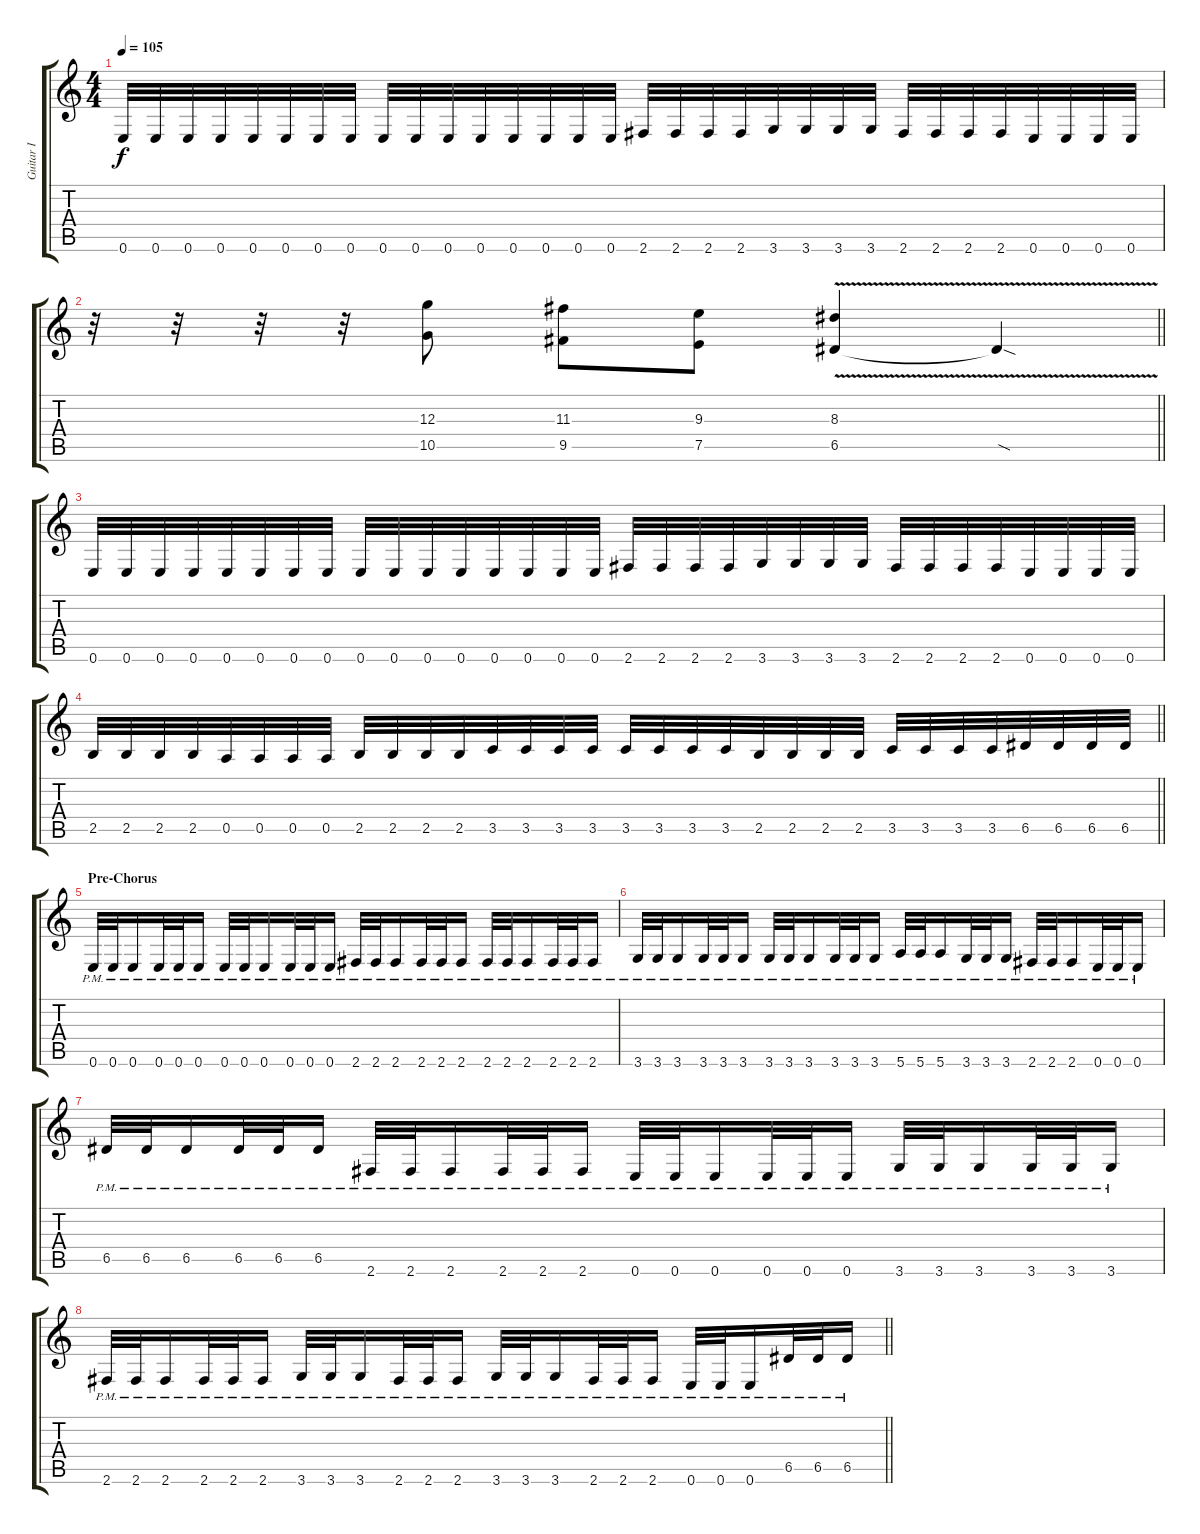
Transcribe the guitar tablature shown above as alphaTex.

\track ("Guitar I" "Guitar I") {instrument distortionguitar}
\staff {score tabs}
\tuning (E4 B3 G3 D3 A2 E2) {hide}
\ts (4 4)
\tempo 105
\clef g2
\ks c
0.6.32{dy f} 0.6.32 0.6.32 0.6.32 0.6.32 0.6.32 0.6.32 0.6.32 0.6.32 0.6.32 0.6.32 0.6.32 0.6.32 0.6.32 0.6.32 0.6.32 2.6.32 2.6.32 2.6.32 2.6.32 3.6.32 3.6.32 3.6.32 3.6.32 2.6.32 2.6.32 2.6.32 2.6.32 0.6.32 0.6.32 0.6.32 0.6.32 |
\barLineRight lightlight
r.32 r.32 r.32 r.32 (12.3 10.5).8 (11.3 9.5).8 (9.3 7.5).8 (8.3{v} 6.5{v}).4 6.5{v sod t}.4 |
0.6.32 0.6.32 0.6.32 0.6.32 0.6.32 0.6.32 0.6.32 0.6.32 0.6.32 0.6.32 0.6.32 0.6.32 0.6.32 0.6.32 0.6.32 0.6.32 2.6.32 2.6.32 2.6.32 2.6.32 3.6.32 3.6.32 3.6.32 3.6.32 2.6.32 2.6.32 2.6.32 2.6.32 0.6.32 0.6.32 0.6.32 0.6.32 |
\barLineRight lightlight
2.5.32 2.5.32 2.5.32 2.5.32 0.5.32 0.5.32 0.5.32 0.5.32 2.5.32 2.5.32 2.5.32 2.5.32 3.5.32 3.5.32 3.5.32 3.5.32 3.5.32 3.5.32 3.5.32 3.5.32 2.5.32 2.5.32 2.5.32 2.5.32 3.5.32 3.5.32 3.5.32 3.5.32 6.5.32 6.5.32 6.5.32 6.5.32 |
\section ("" "Pre-Chorus")
0.6{pm}.32 0.6{pm}.32 0.6{pm}.16 0.6{pm}.32 0.6{pm}.32 0.6{pm}.16 0.6{pm}.32 0.6{pm}.32 0.6{pm}.16 0.6{pm}.32 0.6{pm}.32 0.6{pm}.16 2.6{pm}.32 2.6{pm}.32 2.6{pm}.16 2.6{pm}.32 2.6{pm}.32 2.6{pm}.16 2.6{pm}.32 2.6{pm}.32 2.6{pm}.16 2.6{pm}.32 2.6{pm}.32 2.6{pm}.16 |
3.6{pm}.32 3.6{pm}.32 3.6{pm}.16 3.6{pm}.32 3.6{pm}.32 3.6{pm}.16 3.6{pm}.32 3.6{pm}.32 3.6{pm}.16 3.6{pm}.32 3.6{pm}.32 3.6{pm}.16 5.6{pm}.32 5.6{pm}.32 5.6{pm}.16 3.6{pm}.32 3.6{pm}.32 3.6{pm}.16 2.6{pm}.32 2.6{pm}.32 2.6{pm}.16 0.6{pm}.32 0.6{pm}.32 0.6{pm}.16 |
6.5{pm}.32 6.5{pm}.32 6.5{pm}.16 6.5{pm}.32 6.5{pm}.32 6.5{pm}.16 2.6{pm}.32 2.6{pm}.32 2.6{pm}.16 2.6{pm}.32 2.6{pm}.32 2.6{pm}.16 0.6{pm}.32 0.6{pm}.32 0.6{pm}.16 0.6{pm}.32 0.6{pm}.32 0.6{pm}.16 3.6{pm}.32 3.6{pm}.32 3.6{pm}.16 3.6{pm}.32 3.6{pm}.32 3.6{pm}.16 |
\barLineRight lightlight
2.6{pm}.32 2.6{pm}.32 2.6{pm}.16 2.6{pm}.32 2.6{pm}.32 2.6{pm}.16 3.6{pm}.32 3.6{pm}.32 3.6{pm}.16 2.6{pm}.32 2.6{pm}.32 2.6{pm}.16 3.6{pm}.32 3.6{pm}.32 3.6{pm}.16 2.6{pm}.32 2.6{pm}.32 2.6{pm}.16 0.6{pm}.32 0.6{pm}.32 0.6{pm}.16 6.5{pm}.32 6.5{pm}.32 6.5{pm}.16
